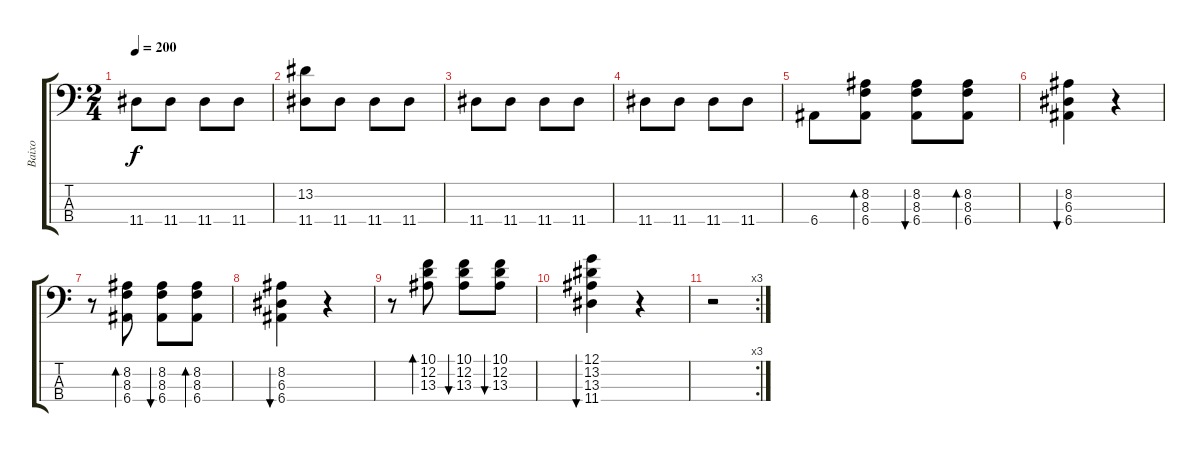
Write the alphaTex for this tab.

\track ("Baixo" "Baixo") {instrument electricbassfinger}
\staff {score tabs}
\tuning (G2 D2 A1 E1) {hide}
\ts (2 4)
\tempo 200
\clef f4
\ks c
11.4.8{dy f} 11.4.8 11.4.8 11.4.8 |
(13.2 11.4).8 11.4.8 11.4.8 11.4.8 |
11.4.8 11.4.8 11.4.8 11.4.8 |
11.4.8 11.4.8 11.4.8 11.4.8 |
6.4.8 (8.2 8.3 6.4).8{bd 60} (8.2 8.3 6.4).8{bu 60} (8.2 8.3 6.4).8{bd 60} |
(8.2 6.3 6.4).4{bu 60} r.4 |
r.8 (8.2 8.3 6.4).8{bd 60} (8.2 8.3 6.4).8{bu 60} (8.2 8.3 6.4).8{bd 60} |
(8.2 6.3 6.4).4{bu 60} r.4 |
r.8 (10.1 12.2 13.3).8{bd 60} (10.1 12.2 13.3).8{bu 60} (10.1 12.2 13.3).8{bu 60} |
(12.1 13.2 13.3 11.4).4{bu 60} r.4 |
\rc 3
r.2
